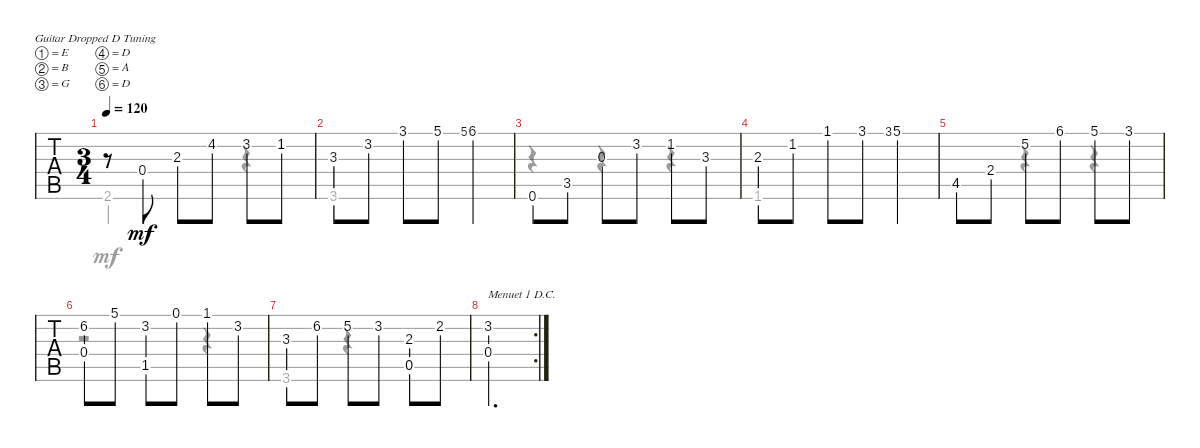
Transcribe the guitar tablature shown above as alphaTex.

\defaultSystemsLayout 4
\bracketExtendMode groupsimilarinstruments
\singleTrackTrackNamePolicy hidden
\multiTrackTrackNamePolicy hidden
\firstSystemTrackNameOrientation horizontal
\otherSystemsTrackNameOrientation horizontal
\track ("Steel Guitar" "S-Gt") {instrument acousticguitarsteel}
\staff {tabs}
\tuning (E4 B3 G3 D3 A2 D2)
\voice
\ts (3 4)
\tempo 120
\clef g2
\ks c
r.8{dy mf} 0.4.8 2.3.8 4.2{lf 5}.8 3.2{lf 2}.8 1.2.8 |
3.3{lf 2}.8 3.2{lf 2}.8 3.1{lf 2}.8 5.1{lf 5}.8 5.1.8{gr} 6.1.4 |
0.6.8 3.5.8 0.3{lf 2}.8 3.2{lf 2}.8 1.2{lf 2}.8 3.3{lf 5}.8 |
2.3{lf 3}.8 1.2{lf 2}.8 1.1{lf 2}.8 3.1{lf 4}.8 3.1.8{gr} 5.1.4 |
4.5{lf 5}.8 2.4{lf 2}.8 5.2.8 6.1.8 5.1.8 3.1.8 |
(0.4{lf 4} 6.2).8 5.1.8 (3.2{lf 5} 1.5).8 0.1.8 1.1{lf 2}.8 3.2{lf 5}.8 |
3.3.8 6.2.8 5.2.8 3.2{lf 2}.8 (0.5 2.3).8 2.2{lf 3}.8 |
\rc 2
(3.2{lf 4} 0.4).2{d txt "Menuet 1 D.C."}
\voice
\clef g2
\ottava regular
\simile none
\ks c
2.6.2{dy mf} r.4 |
3.6{lf 4}.2 |
r.4 r.4 r.4 |
1.6.2 |
4.5{lf 5}.4 r.4 r.4 |
r.2 r.4 |
3.6.4 r.4 0.5.4 |
